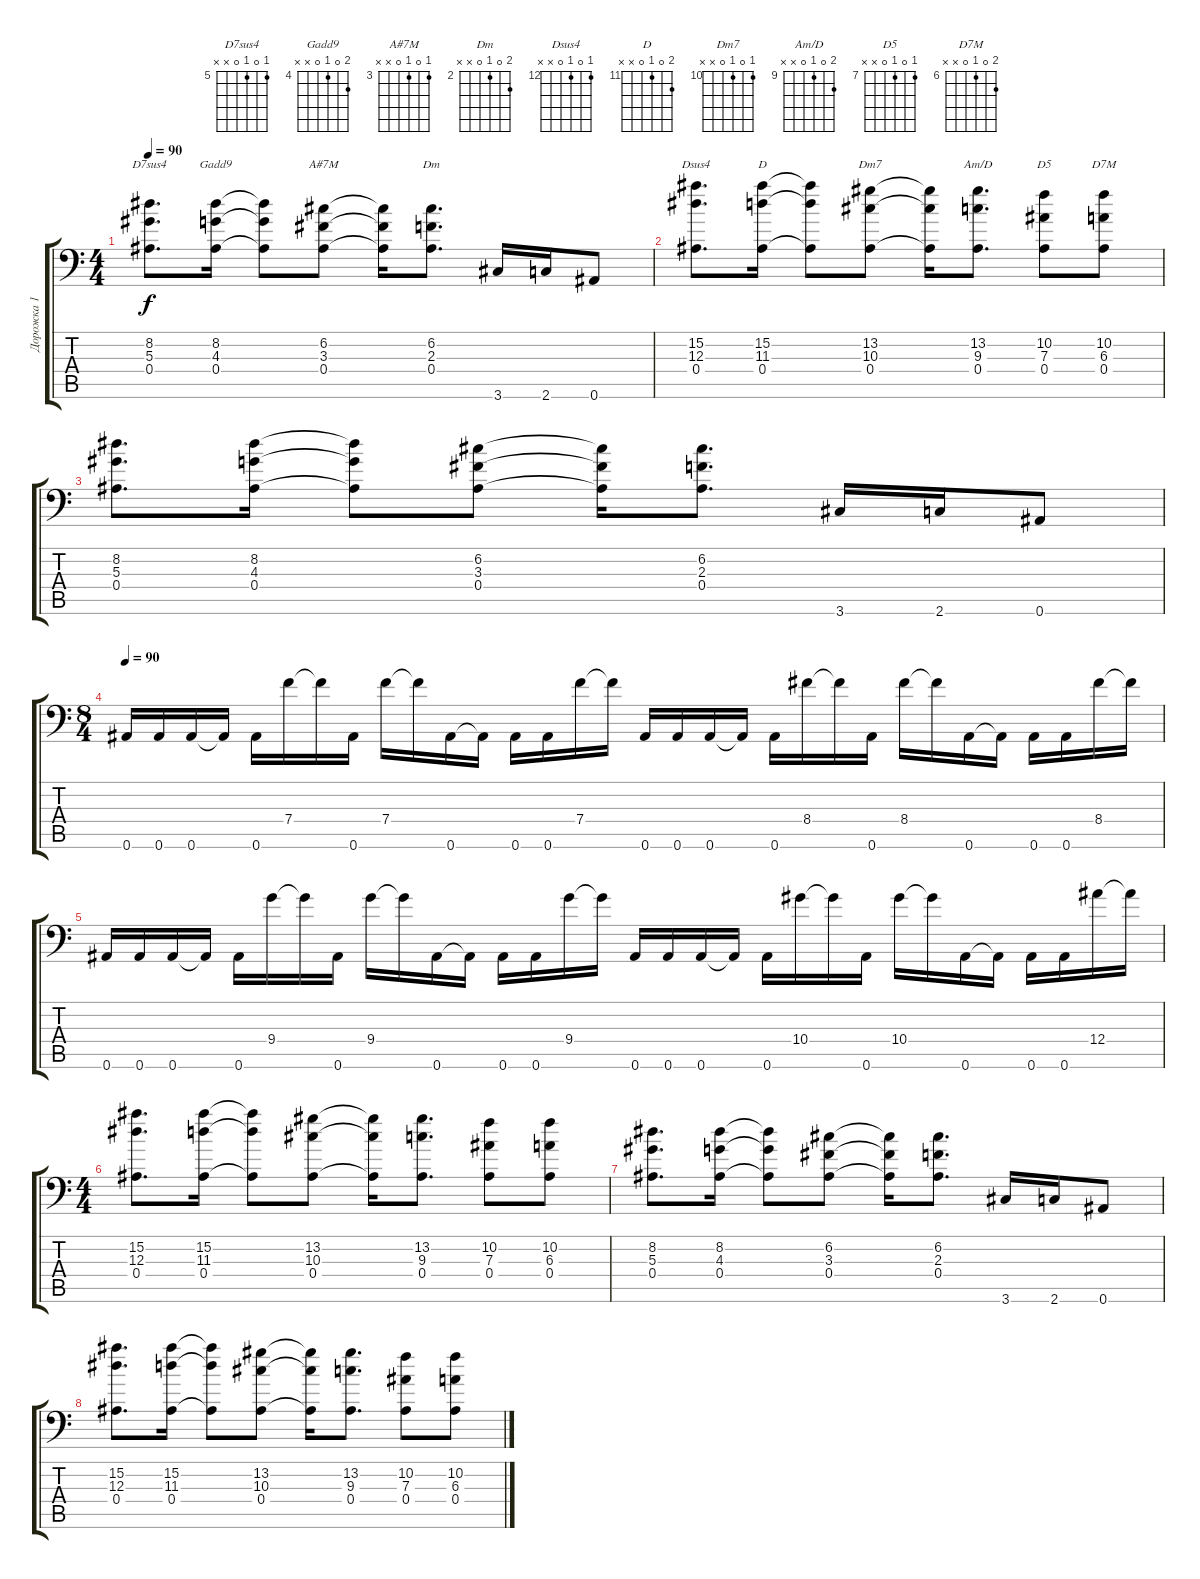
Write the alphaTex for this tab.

\track ("Дорожка 1" "Дорожка 1") {instrument distortionguitar}
\staff {score tabs}
\tuning (C4 G3 Eb3 Bb2 F2 Bb1) {hide}
\chord ("D7sus4" 5 0 5 0 x x) {firstfret 5}
\chord ("Gadd9" 5 0 4 0 x x) {firstfret 4}
\chord ("A#7M" 3 0 3 0 x x) {firstfret 3}
\chord ("Dm" 3 0 2 0 x x) {firstfret 2}
\chord ("Dsus4" 12 0 12 0 x x) {firstfret 12}
\chord ("D" 12 0 11 0 x x) {firstfret 11}
\chord ("Dm7" 10 0 10 0 x x) {firstfret 10}
\chord ("Am/D" 10 0 9 0 x x) {firstfret 9}
\chord ("D5" 7 0 7 0 x x) {firstfret 7}
\chord ("D7M" 7 0 6 0 x x) {firstfret 6}
\ts (4 4)
\tempo 90
\clef f4
\ks c
(8.2 5.3 0.4).8{d ch "D7sus4" dy f} (8.2 4.3 0.4).16{ch "Gadd9"} (8.2{t} 4.3{t} 0.4{t}).8 (6.2 3.3 0.4).8{ch "A#7M"} (6.2{t} 3.3{t} 0.4{t}).16 (6.2 2.3 0.4).8{d ch "Dm"} 3.6.16 2.6.16 0.6.8 |
(15.2 12.3 0.4).8{d ch "Dsus4"} (15.2 11.3 0.4).16{ch "D"} (15.2{t} 11.3{t} 0.4{t}).8 (13.2 10.3 0.4).8{ch "Dm7"} (13.2{t} 10.3{t} 0.4{t}).16 (13.2 9.3 0.4).8{d ch "Am/D"} (10.2 7.3 0.4).8{ch "D5"} (10.2 6.3 0.4).8{ch "D7M"} |
(8.2 5.3 0.4).8{d} (8.2 4.3 0.4).16 (8.2{t} 4.3{t} 0.4{t}).8 (6.2 3.3 0.4).8 (6.2{t} 3.3{t} 0.4{t}).16 (6.2 2.3 0.4).8{d} 3.6.16 2.6.16 0.6.8 |
\ts (8 4)
\tempo 90
0.6.16{instrument distortionguitar} 0.6.16 0.6.16 0.6{t}.16 0.6.16 7.4.16 7.4{t}.16 0.6.16 7.4.16 7.4{t}.16 0.6.16 0.6{t}.16 0.6.16 0.6.16 7.4.16 7.4{t}.16 0.6.16 0.6.16 0.6.16 0.6{t}.16 0.6.16 8.4.16 8.4{t}.16 0.6.16 8.4.16 8.4{t}.16 0.6.16 0.6{t}.16 0.6.16 0.6.16 8.4.16 8.4{t}.16 |
0.6.16 0.6.16 0.6.16 0.6{t}.16 0.6.16 9.4.16 9.4{t}.16 0.6.16 9.4.16 9.4{t}.16 0.6.16 0.6{t}.16 0.6.16 0.6.16 9.4.16 9.4{t}.16 0.6.16 0.6.16 0.6.16 0.6{t}.16 0.6.16 10.4.16 10.4{t}.16 0.6.16 10.4.16 10.4{t}.16 0.6.16 0.6{t}.16 0.6.16 0.6.16 12.4.16 12.4{t}.16 |
\ts (4 4)
(15.2 12.3 0.4).8{d} (15.2 11.3 0.4).16 (15.2{t} 11.3{t} 0.4{t}).8 (13.2 10.3 0.4).8 (13.2{t} 10.3{t} 0.4{t}).16 (13.2 9.3 0.4).8{d} (10.2 7.3 0.4).8 (10.2 6.3 0.4).8 |
(8.2 5.3 0.4).8{d} (8.2 4.3 0.4).16 (8.2{t} 4.3{t} 0.4{t}).8 (6.2 3.3 0.4).8 (6.2{t} 3.3{t} 0.4{t}).16 (6.2 2.3 0.4).8{d} 3.6.16 2.6.16 0.6.8 |
(15.2 12.3 0.4).8{d} (15.2 11.3 0.4).16 (15.2{t} 11.3{t} 0.4{t}).8 (13.2 10.3 0.4).8 (13.2{t} 10.3{t} 0.4{t}).16 (13.2 9.3 0.4).8{d} (10.2 7.3 0.4).8 (10.2 6.3 0.4).8
